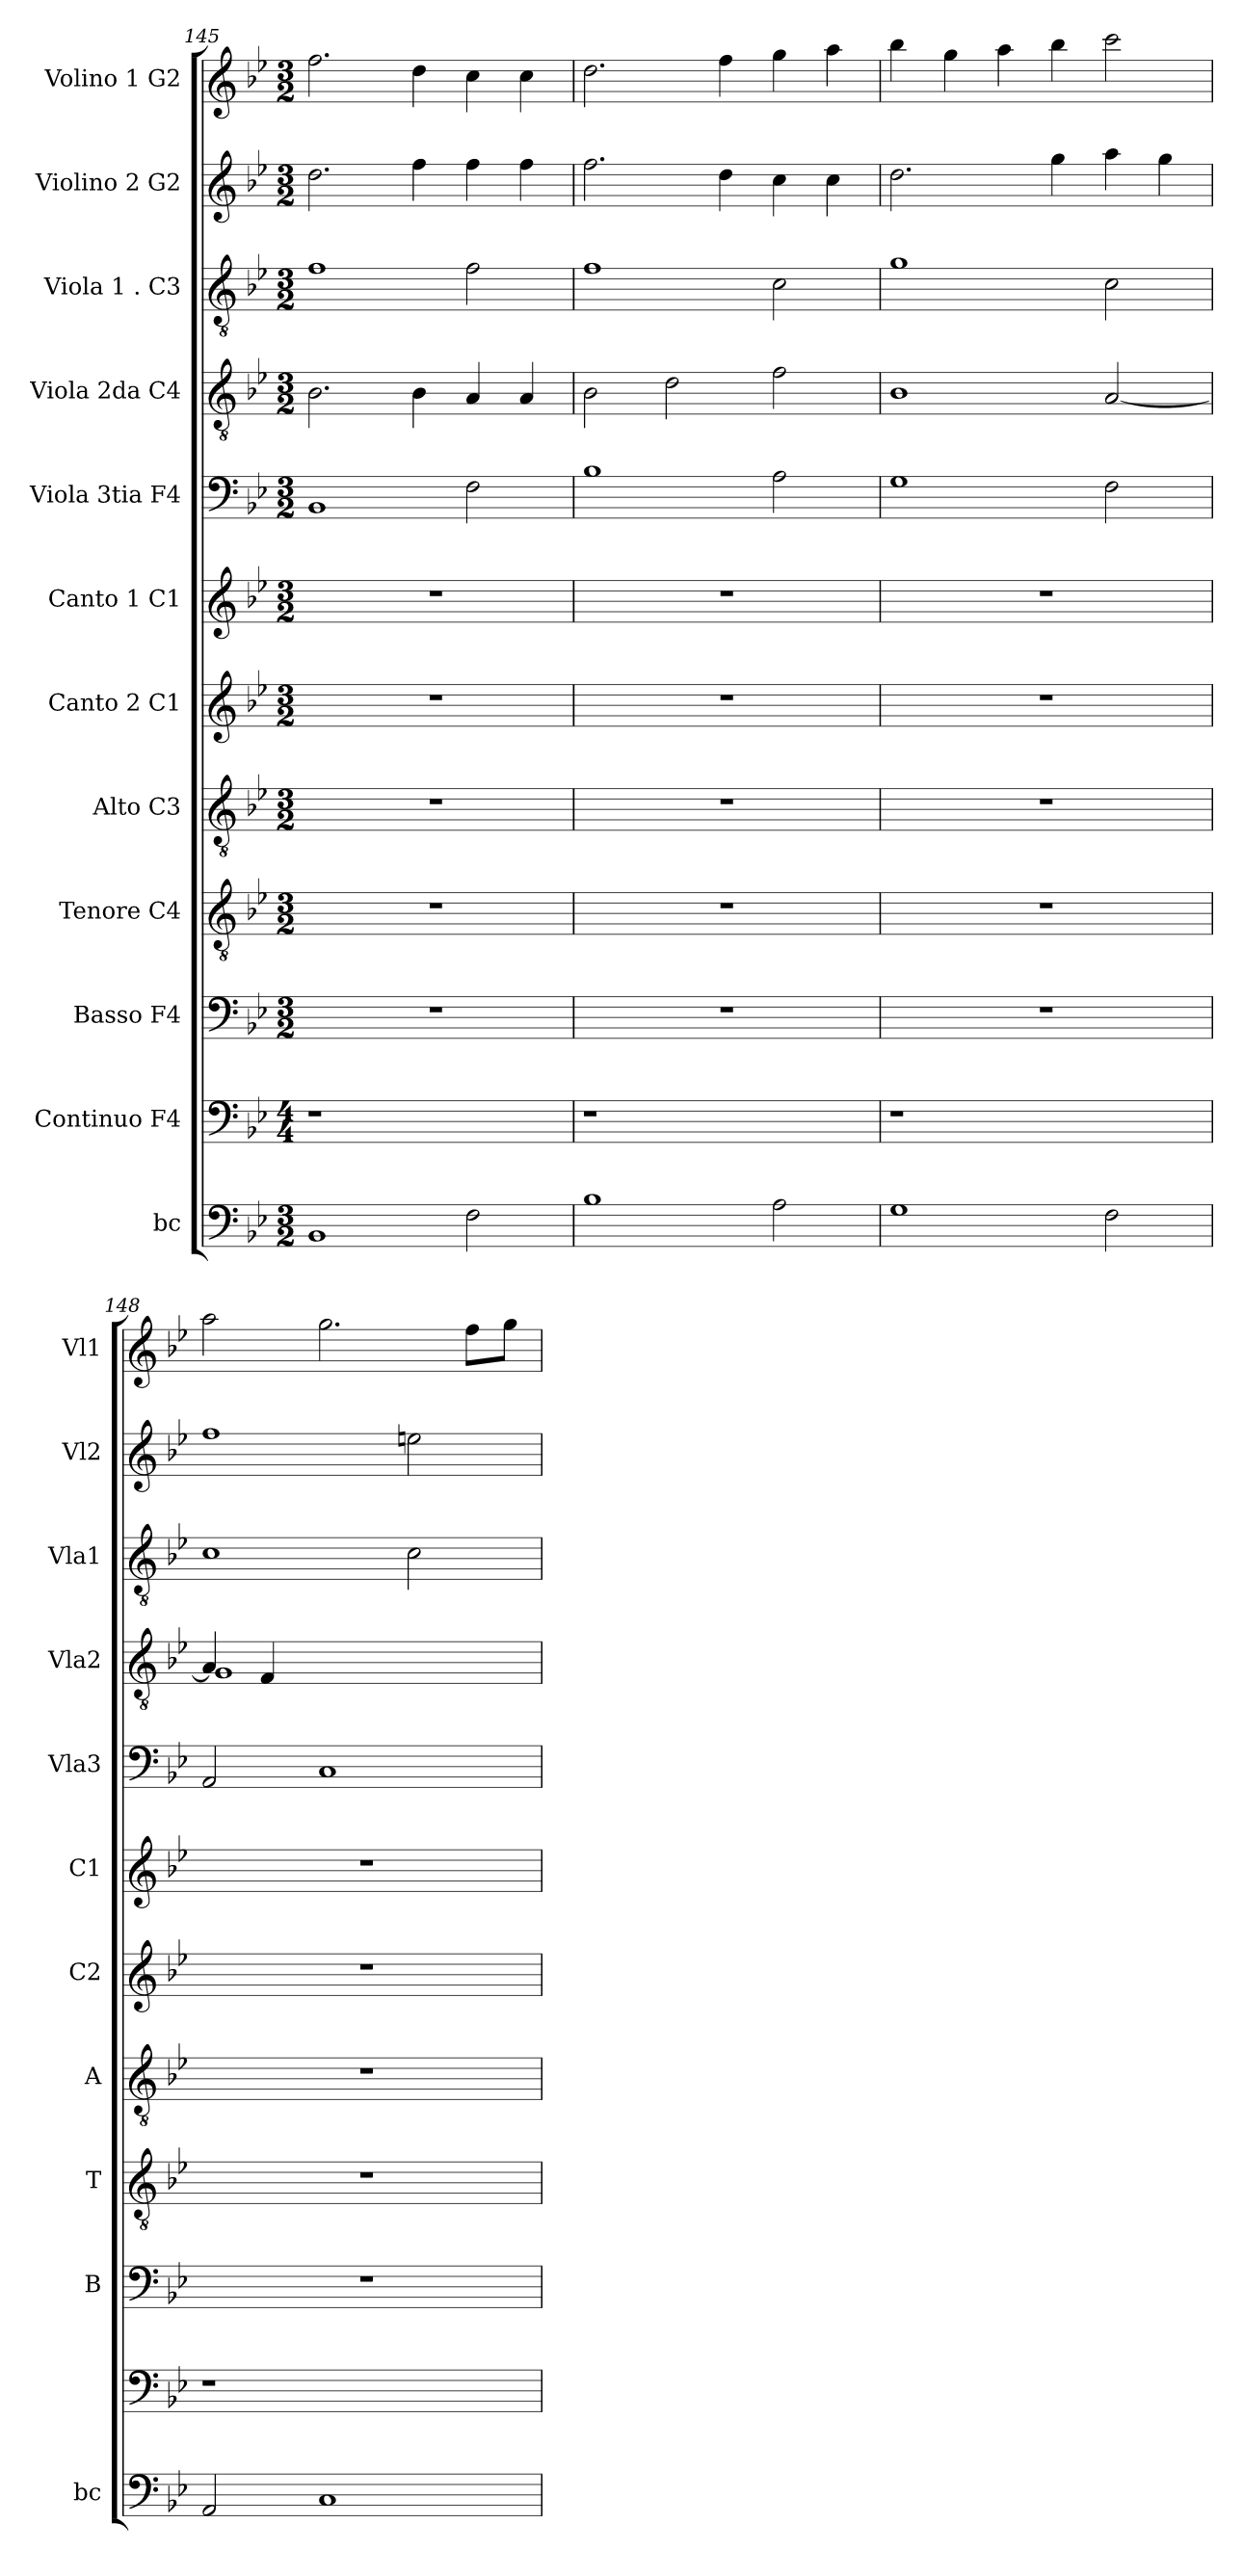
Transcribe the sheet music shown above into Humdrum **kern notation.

**kern	**kern	**kern	**kern	**kern	**kern	**kern	**kern	**kern	**kern	**kern	**kern
*part12	*part11	*part10	*part9	*part8	*part7	*part6	*part5	*part4	*part3	*part2	*part1
*staff12	*staff11	*staff10	*staff9	*staff8	*staff7	*staff6	*staff5	*staff4	*staff3	*staff2	*staff1
*I"bc	*I"Continuo F4	*I"Basso F4	*I"Tenore C4	*I"Alto C3	*I"Canto 2 C1	*I"Canto 1 C1	*I"Viola 3tia F4	*I"Viola 2da C4	*I"Viola 1 . C3	*I"Violino 2 G2	*I"Volino 1 G2
*I'bc	*	*I'B	*I'T	*I'A	*I'C2	*I'C1	*I'Vla3	*I'Vla2	*I'Vla1	*I'Vl2	*I'Vl1
*clefF4	*clefF4	*clefF4	*clefGv2	*clefGv2	*clefG2	*clefG2	*clefF4	*clefGv2	*clefGv2	*clefG2	*clefG2
*k[b-e-]	*k[b-e-]	*k[b-e-]	*k[b-e-]	*k[b-e-]	*k[b-e-]	*k[b-e-]	*k[b-e-]	*k[b-e-]	*k[b-e-]	*k[b-e-]	*k[b-e-]
*B-:	*B-:	*B-:	*B-:	*B-:	*B-:	*B-:	*B-:	*B-:	*B-:	*B-:	*B-:
*M3/2	*M4/4	*M3/2	*M3/2	*M3/2	*M3/2	*M3/2	*M3/2	*M3/2	*M3/2	*M3/2	*M3/2
=145	=145	=145	=145	=145	=145	=145	=145	=145	=145	=145	=145
1BB-	1r	1.r	1.r	1.r	1.r	1.r	1BB-	2.B-\	1f	2.dd\	2.ff\
.	.	.	.	.	.	.	.	4B-\	.	4ff\	4dd\
2F\	2ryy	.	.	.	.	.	2F\	4A/	2f\	4ff\	4cc\
.	.	.	.	.	.	.	.	4A/	.	4ff\	4cc\
=146	=146	=146	=146	=146	=146	=146	=146	=146	=146	=146	=146
1B-	1r	1.r	1.r	1.r	1.r	1.r	1B-	2B-\	1f	2.ff\	2.dd\
.	.	.	.	.	.	.	.	2d\	.	.	.
.	.	.	.	.	.	.	.	.	.	4dd\	4ff\
2A\	2ryy	.	.	.	.	.	2A\	2f\	2c\	4cc\	4gg\
.	.	.	.	.	.	.	.	.	.	4cc\	4aa\
=147	=147	=147	=147	=147	=147	=147	=147	=147	=147	=147	=147
1G	1r	1.r	1.r	1.r	1.r	1.r	1G	1B-	1g	2.dd\	4bb-\
.	.	.	.	.	.	.	.	.	.	.	4gg\
.	.	.	.	.	.	.	.	.	.	.	4aa\
.	.	.	.	.	.	.	.	.	.	4gg\	4bb-\
2F\	2ryy	.	.	.	.	.	2F\	[<2A/	2c\	4aa\	2ccc\
.	.	.	.	.	.	.	.	.	.	4gg\	.
=148	=148	=148	=148	=148	=148	=148	=148	=148	=148	=148	=148
*	*	*	*	*	*	*	*	*^	*	*	*
2AA/	1r	1.r	1.r	1.r	1.r	1.r	2AA/	4A/]	1G	1c	1ff	2aa\
.	.	.	.	.	.	.	.	4F/	.	.	.	.
1C	.	.	.	.	.	.	1C	2ryy	.	.	.	2.gg\
.	2ryy	.	.	.	.	.	.	2ryy	2ryy	2c\	2een\	.
.	.	.	.	.	.	.	.	.	.	.	.	8ff\L
.	.	.	.	.	.	.	.	.	.	.	.	8gg\J
*	*	*	*	*	*	*	*	*v	*v	*	*	*
=	=	=	=	=	=	=	=	=	=	=	=
*-	*-	*-	*-	*-	*-	*-	*-	*-	*-	*-	*-
